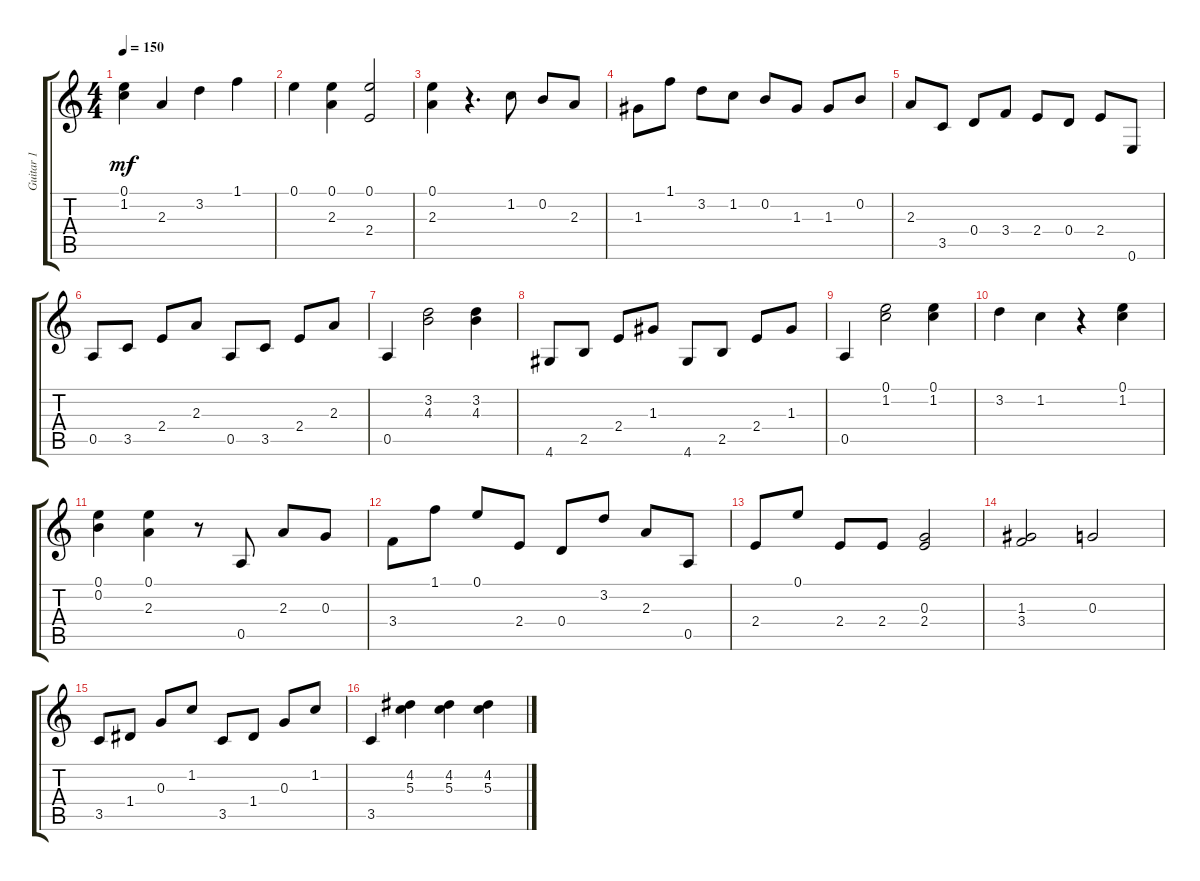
\track ("Guitar 1" "Guitar 1") {instrument acousticguitarnylon}
\staff {score tabs}
\tuning (E4 B3 G3 D3 A2 E2) {hide}
\ts (4 4)
\tempo 150
\clef g2
\ks c
(0.1 1.2).4{dy mf} 2.3.4 3.2.4 1.1.4 |
0.1.4 (0.1 2.3).4 (0.1 2.4).2 |
(0.1 2.3).4 r.4{d} 1.2.8 0.2.8 2.3.8 |
1.3.8 1.1.8 3.2.8 1.2.8 0.2.8 1.3.8 1.3.8 0.2.8 |
2.3.8 3.5.8 0.4.8 3.4.8 2.4.8 0.4.8 2.4.8 0.6.8 |
0.5.8 3.5.8 2.4.8 2.3.8 0.5.8 3.5.8 2.4.8 2.3.8 |
0.5.4 (3.2 4.3).2 (3.2 4.3).4 |
4.6.8 2.5.8 2.4.8 1.3.8 4.6.8 2.5.8 2.4.8 1.3.8 |
0.5.4 (0.1 1.2).2 (0.1 1.2).4 |
3.2.4 1.2.4 r.4 (0.1 1.2).4 |
(0.1 0.2).4 (0.1 2.3).4 r.8 0.5.8 2.3.8 0.3.8 |
3.4.8 1.1.8 0.1.8 2.4.8 0.4.8 3.2.8 2.3.8 0.5.8 |
2.4.8 0.1.8 2.4.8 2.4.8 (0.3 2.4).2 |
(1.3 3.4).2 0.3.2 |
3.5.8 1.4.8 0.3.8 1.2.8 3.5.8 1.4.8 0.3.8 1.2.8 |
3.5.4 (4.2 5.3).4 (4.2 5.3).4 (4.2 5.3).4
